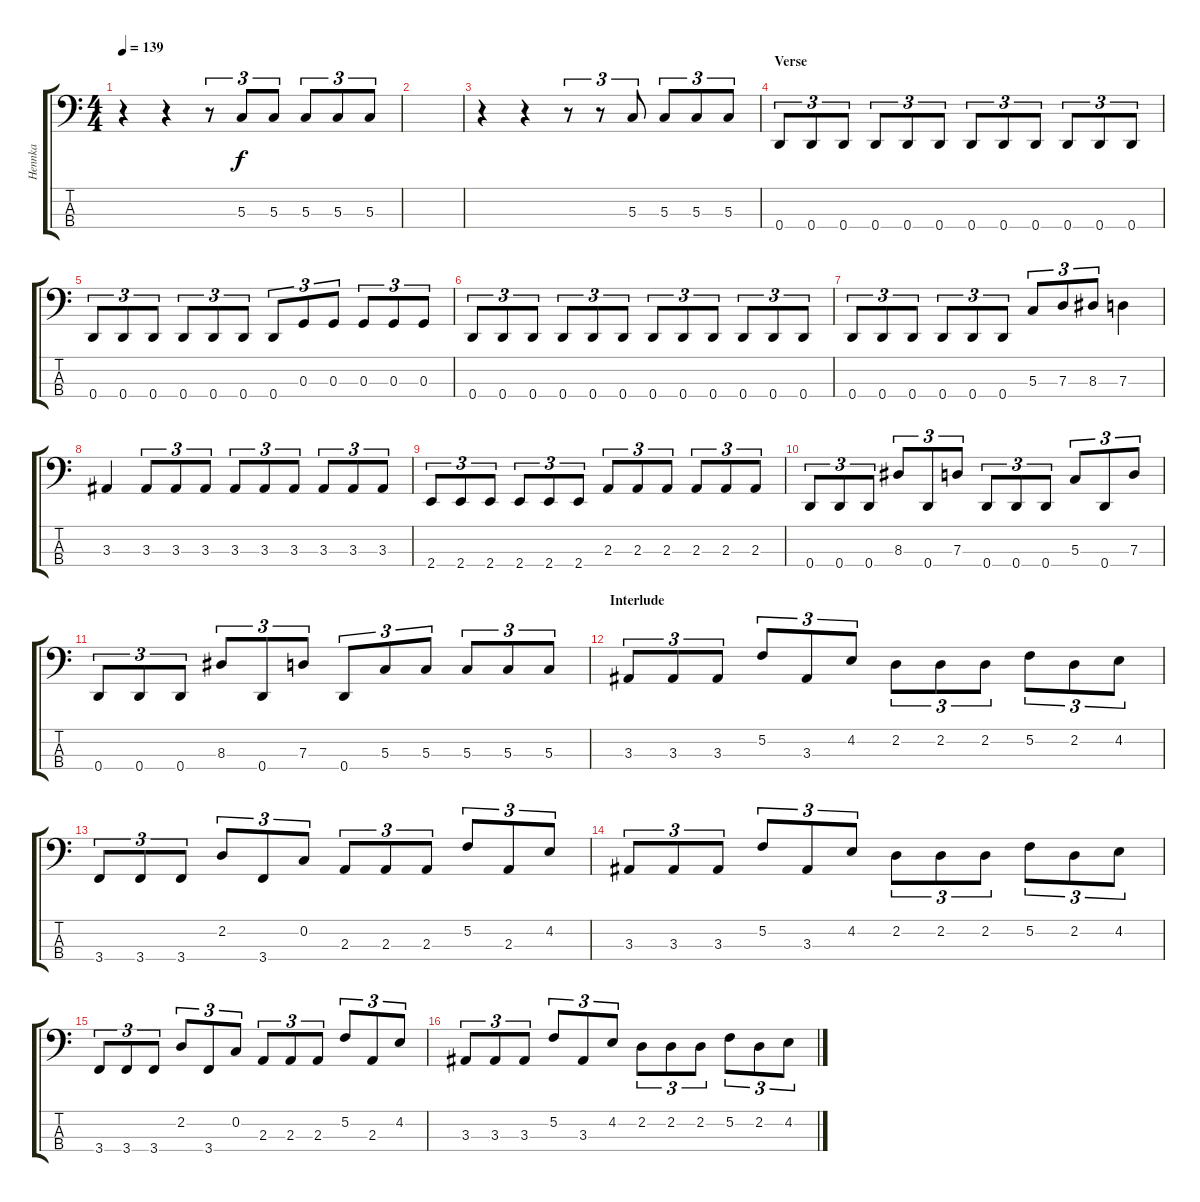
\track ("Hennka" "Hennka") {instrument electricbasspick}
\staff {score tabs}
\tuning (F2 C2 G1 D1) {hide}
\ts (4 4)
\tempo 139
\clef f4
\ks c
r.4{dy f} r.4 r.8{tu (3 2)} 5.3.8{tu (3 2)} 5.3.8{tu (3 2)} 5.3.8{tu (3 2)} 5.3.8{tu (3 2)} 5.3.8{tu (3 2)} |
|
r.4 r.4 r.8{tu (3 2)} r.8{tu (3 2)} 5.3.8{tu (3 2)} 5.3.8{tu (3 2)} 5.3.8{tu (3 2)} 5.3.8{tu (3 2)} |
\section ("" "Verse")
0.4.8{tu (3 2)} 0.4.8{tu (3 2)} 0.4.8{tu (3 2)} 0.4.8{tu (3 2)} 0.4.8{tu (3 2)} 0.4.8{tu (3 2)} 0.4.8{tu (3 2)} 0.4.8{tu (3 2)} 0.4.8{tu (3 2)} 0.4.8{tu (3 2)} 0.4.8{tu (3 2)} 0.4.8{tu (3 2)} |
0.4.8{tu (3 2)} 0.4.8{tu (3 2)} 0.4.8{tu (3 2)} 0.4.8{tu (3 2)} 0.4.8{tu (3 2)} 0.4.8{tu (3 2)} 0.4.8{tu (3 2)} 0.3.8{tu (3 2)} 0.3.8{tu (3 2)} 0.3.8{tu (3 2)} 0.3.8{tu (3 2)} 0.3.8{tu (3 2)} |
0.4.8{tu (3 2)} 0.4.8{tu (3 2)} 0.4.8{tu (3 2)} 0.4.8{tu (3 2)} 0.4.8{tu (3 2)} 0.4.8{tu (3 2)} 0.4.8{tu (3 2)} 0.4.8{tu (3 2)} 0.4.8{tu (3 2)} 0.4.8{tu (3 2)} 0.4.8{tu (3 2)} 0.4.8{tu (3 2)} |
0.4.8{tu (3 2)} 0.4.8{tu (3 2)} 0.4.8{tu (3 2)} 0.4.8{tu (3 2)} 0.4.8{tu (3 2)} 0.4.8{tu (3 2)} 5.3.8{tu (3 2)} 7.3.8{tu (3 2)} 8.3.8{tu (3 2)} 7.3.4 |
3.3.4 3.3.8{tu (3 2)} 3.3.8{tu (3 2)} 3.3.8{tu (3 2)} 3.3.8{tu (3 2)} 3.3.8{tu (3 2)} 3.3.8{tu (3 2)} 3.3.8{tu (3 2)} 3.3.8{tu (3 2)} 3.3.8{tu (3 2)} |
2.4.8{tu (3 2)} 2.4.8{tu (3 2)} 2.4.8{tu (3 2)} 2.4.8{tu (3 2)} 2.4.8{tu (3 2)} 2.4.8{tu (3 2)} 2.3.8{tu (3 2)} 2.3.8{tu (3 2)} 2.3.8{tu (3 2)} 2.3.8{tu (3 2)} 2.3.8{tu (3 2)} 2.3.8{tu (3 2)} |
0.4.8{tu (3 2)} 0.4.8{tu (3 2)} 0.4.8{tu (3 2)} 8.3.8{tu (3 2)} 0.4.8{tu (3 2)} 7.3.8{tu (3 2)} 0.4.8{tu (3 2)} 0.4.8{tu (3 2)} 0.4.8{tu (3 2)} 5.3.8{tu (3 2)} 0.4.8{tu (3 2)} 7.3.8{tu (3 2)} |
0.4.8{tu (3 2)} 0.4.8{tu (3 2)} 0.4.8{tu (3 2)} 8.3.8{tu (3 2)} 0.4.8{tu (3 2)} 7.3.8{tu (3 2)} 0.4.8{tu (3 2)} 5.3.8{tu (3 2)} 5.3.8{tu (3 2)} 5.3.8{tu (3 2)} 5.3.8{tu (3 2)} 5.3.8{tu (3 2)} |
\section ("" "Interlude")
3.3.8{tu (3 2)} 3.3.8{tu (3 2)} 3.3.8{tu (3 2)} 5.2.8{tu (3 2)} 3.3.8{tu (3 2)} 4.2.8{tu (3 2)} 2.2.8{tu (3 2)} 2.2.8{tu (3 2)} 2.2.8{tu (3 2)} 5.2.8{tu (3 2)} 2.2.8{tu (3 2)} 4.2.8{tu (3 2)} |
3.4.8{tu (3 2)} 3.4.8{tu (3 2)} 3.4.8{tu (3 2)} 2.2.8{tu (3 2)} 3.4.8{tu (3 2)} 0.2.8{tu (3 2)} 2.3.8{tu (3 2)} 2.3.8{tu (3 2)} 2.3.8{tu (3 2)} 5.2.8{tu (3 2)} 2.3.8{tu (3 2)} 4.2.8{tu (3 2)} |
3.3.8{tu (3 2)} 3.3.8{tu (3 2)} 3.3.8{tu (3 2)} 5.2.8{tu (3 2)} 3.3.8{tu (3 2)} 4.2.8{tu (3 2)} 2.2.8{tu (3 2)} 2.2.8{tu (3 2)} 2.2.8{tu (3 2)} 5.2.8{tu (3 2)} 2.2.8{tu (3 2)} 4.2.8{tu (3 2)} |
3.4.8{tu (3 2)} 3.4.8{tu (3 2)} 3.4.8{tu (3 2)} 2.2.8{tu (3 2)} 3.4.8{tu (3 2)} 0.2.8{tu (3 2)} 2.3.8{tu (3 2)} 2.3.8{tu (3 2)} 2.3.8{tu (3 2)} 5.2.8{tu (3 2)} 2.3.8{tu (3 2)} 4.2.8{tu (3 2)} |
3.3.8{tu (3 2)} 3.3.8{tu (3 2)} 3.3.8{tu (3 2)} 5.2.8{tu (3 2)} 3.3.8{tu (3 2)} 4.2.8{tu (3 2)} 2.2.8{tu (3 2)} 2.2.8{tu (3 2)} 2.2.8{tu (3 2)} 5.2.8{tu (3 2)} 2.2.8{tu (3 2)} 4.2.8{tu (3 2)}
